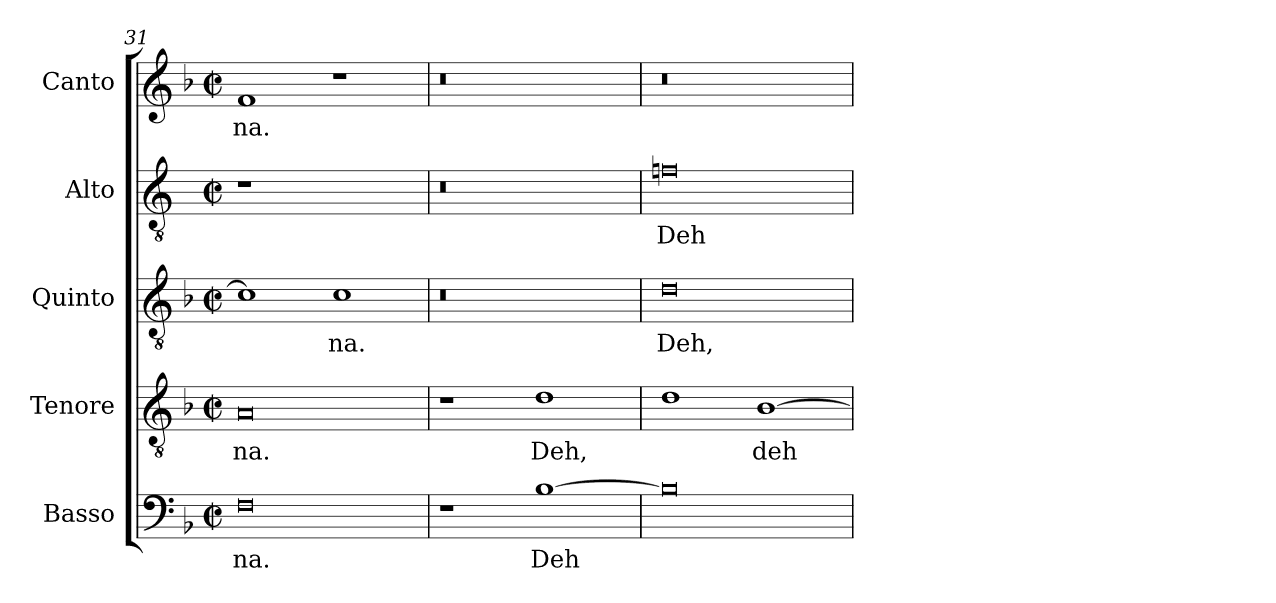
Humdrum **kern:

**kern	**text	**kern	**text	**kern	**text	**kern	**text	**kern	**text
*part5	*part5	*part4	*part4	*part3	*part3	*part2	*part2	*part1	*part1
*staff5	*staff5	*staff4	*staff4	*staff3	*staff3	*staff2	*staff2	*staff1	*staff1
*I"Basso	*	*I"Tenore	*	*I"Quinto	*	*I"Alto	*	*I"Canto	*
*clefF4	*	*clefGv2	*	*clefGv2	*	*clefGv2	*	*clefG2	*
*	*	*	*	*	*	*ITrd-3c-5	*	*	*
*k[b-]	*	*k[b-]	*	*k[b-]	*	*	*	*k[b-]	*
*F:	*	*F:	*	*F:	*	*	*	*F:	*
*M2/2	*	*M2/2	*	*M2/2	*	*M2/2	*	*M2/2	*
*met(c|)	*	*met(c|)	*	*met(c|)	*	*met(c|)	*	*met(c|)	*
=31	=31	=31	=31	=31	=31	=31	=31	=31	=31
!	!LO:LY:b:cj	!	!LO:LY:b:cj	!	!	!	!	!	!LO:LY:b:cj
0F	na.	0A	na.	1c]	.	1r	.	1f	na.
!	!	!	!	!	!LO:LY:b:cj	!	!	!	!
.	.	.	.	1c	na.	1ryy	.	1r	.
!!LO:LB:g=z
=32	=32	=32	=32	=32	=32	=32	=32	=32	=32
1r	.	1r	.	0r	.	0r	.	0r	.
!	!LO:LY:b	!	!LO:LY:b	!	!	!	!	!	!
[>1B-	Deh	1d	Deh,	.	.	.	.	.	.
=33	=33	=33	=33	=33	=33	=33	=33	=33	=33
!	!	!	!	!	!LO:LY:b:cj	!	!LO:LY:b:cj	!	!
0B-]	.	1d	.	0d	Deh,	0b-	Deh	0r	.
!	!	!	!LO:LY:b	!	!	!	!	!	!
.	.	[>1B-	deh	.	.	.	.	.	.
=	=	=	=	=	=	=	=	=	=
*-	*-	*-	*-	*-	*-	*-	*-	*-	*-
